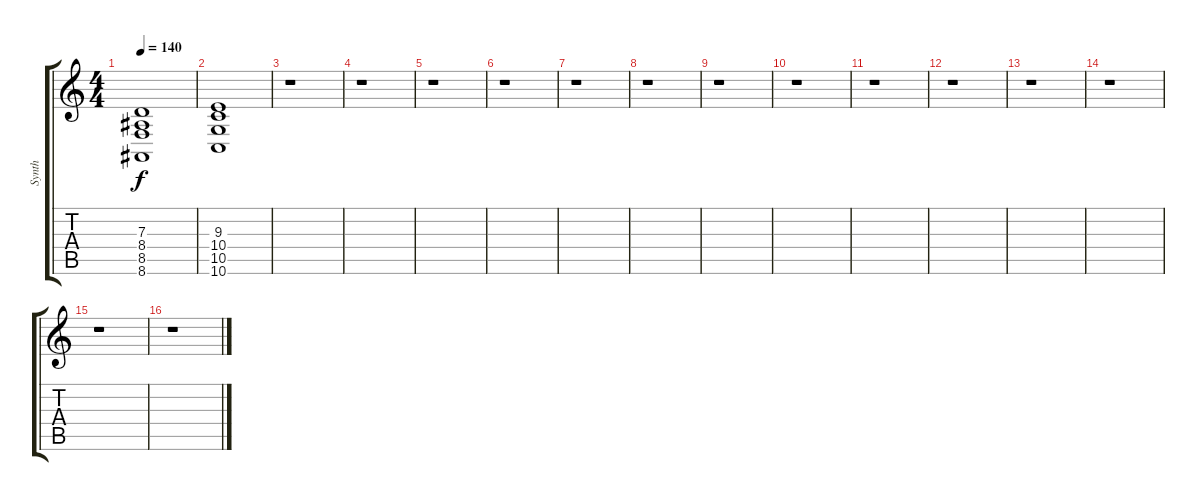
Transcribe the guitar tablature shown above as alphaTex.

\track ("Synth" "Synth") {instrument choiraahs}
\staff {score tabs}
\tuning (E4 B3 G3 D3 A2 D2) {hide}
\ts (4 4)
\tempo 140
\clef g2
\ks c
(7.3 8.4 8.5 8.6).1{dy f} |
(9.3 10.4 10.5 10.6).1{volume 12} |
r.1 |
r.1 |
r.1 |
r.1 |
r.1 |
r.1 |
r.1 |
r.1 |
r.1 |
r.1 |
r.1 |
r.1 |
r.1 |
r.1
